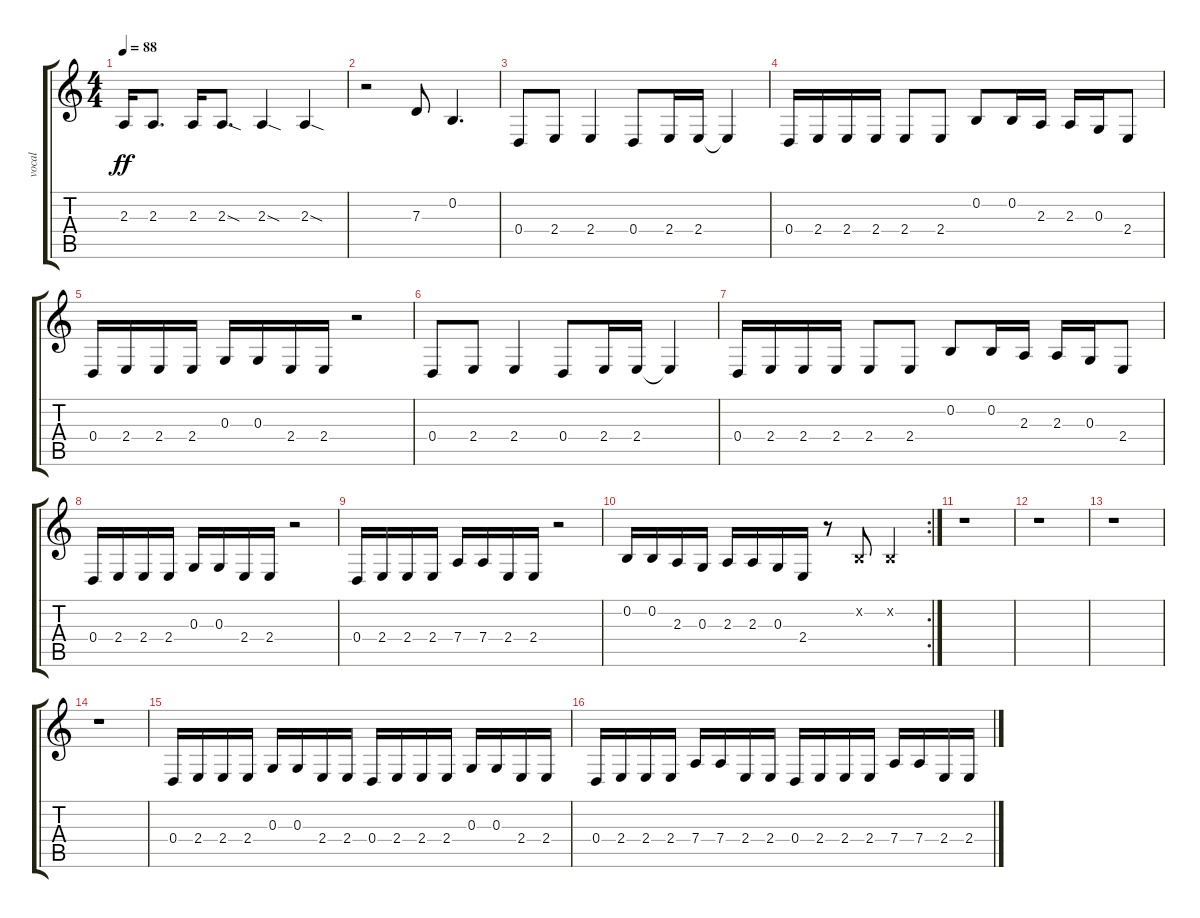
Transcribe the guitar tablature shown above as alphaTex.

\track ("vocal" "vocal") {instrument synthbrass2}
\staff {score tabs}
\tuning (E4 B3 G3 D3 A2 E2) {hide}
\ts (4 4)
\tempo 88
\clef g2
\ks c
2.3.16{dy ff} 2.3.8{d} 2.3.16 2.3{sod}.8{d} 2.3{sod}.4 2.3{sod}.4 |
r.2 7.3.8 0.2.4{d} |
0.4.8 2.4.8 2.4.4 0.4.8 2.4.16 2.4.16 2.4{t}.4 |
0.4.16 2.4.16 2.4.16 2.4.16 2.4.8 2.4.8 0.2.8 0.2.16 2.3.16 2.3.16 0.3.16 2.4.8 |
0.4.16 2.4.16 2.4.16 2.4.16 0.3.16 0.3.16 2.4.16 2.4.16 r.2 |
0.4.8 2.4.8 2.4.4 0.4.8 2.4.16 2.4.16 2.4{t}.4 |
0.4.16 2.4.16 2.4.16 2.4.16 2.4.8 2.4.8 0.2.8 0.2.16 2.3.16 2.3.16 0.3.16 2.4.8 |
0.4.16 2.4.16 2.4.16 2.4.16 0.3.16 0.3.16 2.4.16 2.4.16 r.2 |
0.4.16 2.4.16 2.4.16 2.4.16 7.4.16 7.4.16 2.4.16 2.4.16 r.2 |
\rc 2
0.2.16 0.2.16 2.3.16 0.3.16 2.3.16 2.3.16 0.3.16 2.4.16 r.8 0.2{x}.8 0.2{x}.4 |
r.1 |
r.1 |
r.1 |
r.1 |
0.4.16 2.4.16 2.4.16 2.4.16 0.3.16 0.3.16 2.4.16 2.4.16 0.4.16 2.4.16 2.4.16 2.4.16 0.3.16 0.3.16 2.4.16 2.4.16 |
0.4.16 2.4.16 2.4.16 2.4.16 7.4.16 7.4.16 2.4.16 2.4.16 0.4.16 2.4.16 2.4.16 2.4.16 7.4.16 7.4.16 2.4.16 2.4.16
